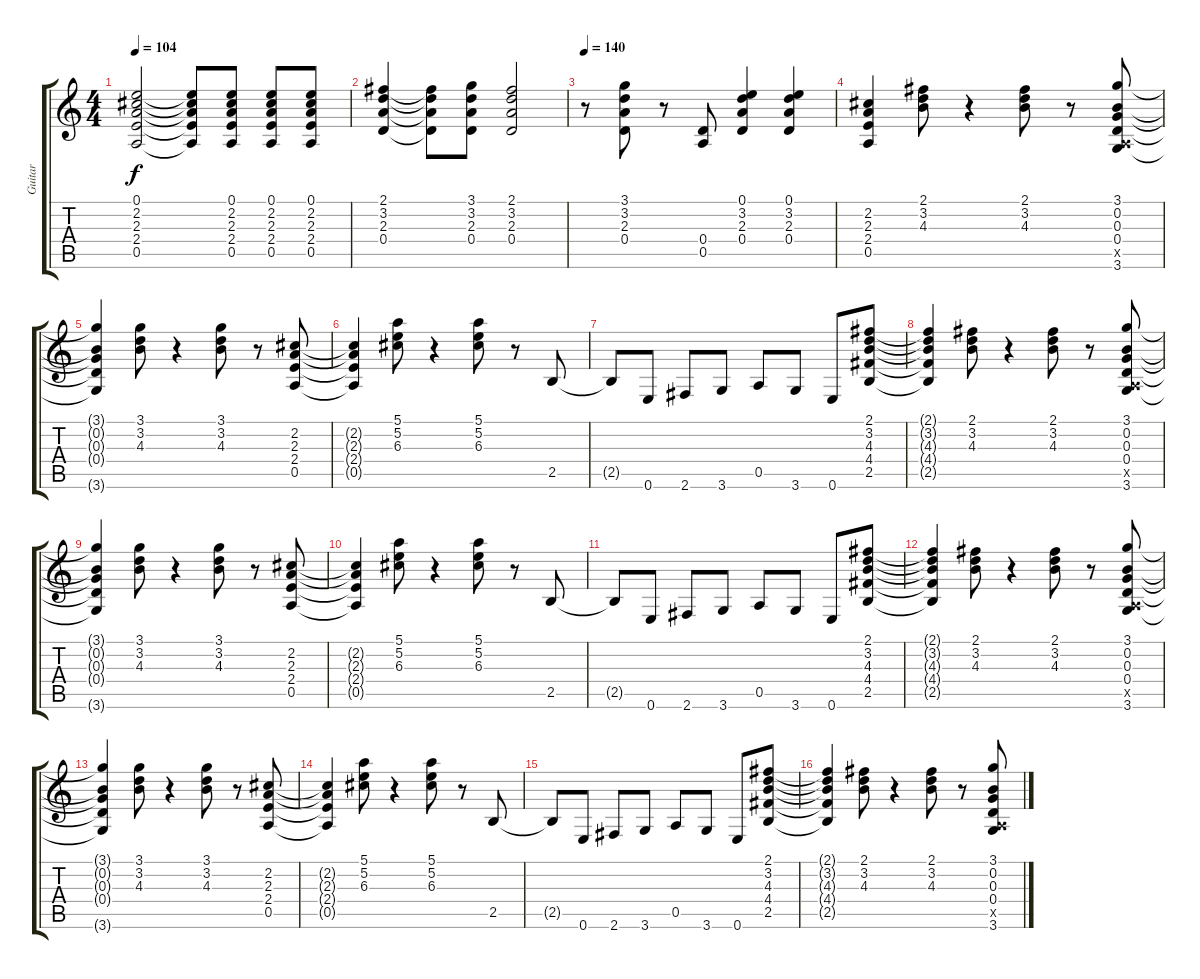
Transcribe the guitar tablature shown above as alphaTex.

\track ("Guitar " "Guitar ") {instrument distortionguitar}
\staff {score tabs}
\tuning (E4 B3 G3 D3 A2 E2) {hide}
\ts (4 4)
\tempo 104
\clef g2
\ks c
(0.1 2.2 2.3 2.4 0.5).2{dy f} (0.1{t} 2.2{t} 2.3{t} 2.4{t} 0.5{t}).8 (0.1 2.2 2.3 2.4 0.5).8 (0.1 2.2 2.3 2.4 0.5).8 (0.1 2.2 2.3 2.4 0.5).8 |
(2.1 3.2 2.3 0.4).4 (2.1{t} 3.2{t} 2.3{t} 0.4{t}).8 (3.1 3.2 2.3 0.4).8 (2.1 3.2 2.3 0.4).2 |
\tempo 140
r.8 (3.1 3.2 2.3 0.4).8 r.8 (0.4 0.5).8 (0.1 3.2 2.3 0.4).4 (0.1 3.2 2.3 0.4).4 |
(2.2 2.3 2.4 0.5).4 (2.1 3.2 4.3).8 r.4 (2.1 3.2 4.3).8 r.8 (3.1 0.2 0.3 0.4 0.5{x} 3.6).8 |
(3.1{t} 0.2{t} 0.3{t} 0.4{t} 3.6{t}).4 (3.1 3.2 4.3).8 r.4 (3.1 3.2 4.3).8 r.8 (2.2 2.3 2.4 0.5).8 |
(2.2{t} 2.3{t} 2.4{t} 0.5{t}).4 (5.1 5.2 6.3).8 r.4 (5.1 5.2 6.3).8 r.8 2.5.8 |
2.5{t}.8 0.6.8 2.6.8 3.6.8 0.5.8 3.6.8 0.6.8 (2.1 3.2 4.3 4.4 2.5).8 |
(2.1{t} 3.2{t} 4.3{t} 4.4{t} 2.5{t}).4 (2.1 3.2 4.3).8 r.4 (2.1 3.2 4.3).8 r.8 (3.1 0.2 0.3 0.4 0.5{x} 3.6).8 |
(3.1{t} 0.2{t} 0.3{t} 0.4{t} 3.6{t}).4 (3.1 3.2 4.3).8 r.4 (3.1 3.2 4.3).8 r.8 (2.2 2.3 2.4 0.5).8 |
(2.2{t} 2.3{t} 2.4{t} 0.5{t}).4 (5.1 5.2 6.3).8 r.4 (5.1 5.2 6.3).8 r.8 2.5.8 |
2.5{t}.8 0.6.8 2.6.8 3.6.8 0.5.8 3.6.8 0.6.8 (2.1 3.2 4.3 4.4 2.5).8 |
(2.1{t} 3.2{t} 4.3{t} 4.4{t} 2.5{t}).4 (2.1 3.2 4.3).8 r.4 (2.1 3.2 4.3).8 r.8 (3.1 0.2 0.3 0.4 0.5{x} 3.6).8 |
(3.1{t} 0.2{t} 0.3{t} 0.4{t} 3.6{t}).4 (3.1 3.2 4.3).8 r.4 (3.1 3.2 4.3).8 r.8 (2.2 2.3 2.4 0.5).8 |
(2.2{t} 2.3{t} 2.4{t} 0.5{t}).4 (5.1 5.2 6.3).8 r.4 (5.1 5.2 6.3).8 r.8 2.5.8 |
2.5{t}.8 0.6.8 2.6.8 3.6.8 0.5.8 3.6.8 0.6.8 (2.1 3.2 4.3 4.4 2.5).8 |
(2.1{t} 3.2{t} 4.3{t} 4.4{t} 2.5{t}).4 (2.1 3.2 4.3).8 r.4 (2.1 3.2 4.3).8 r.8 (3.1 0.2 0.3 0.4 0.5{x} 3.6).8
